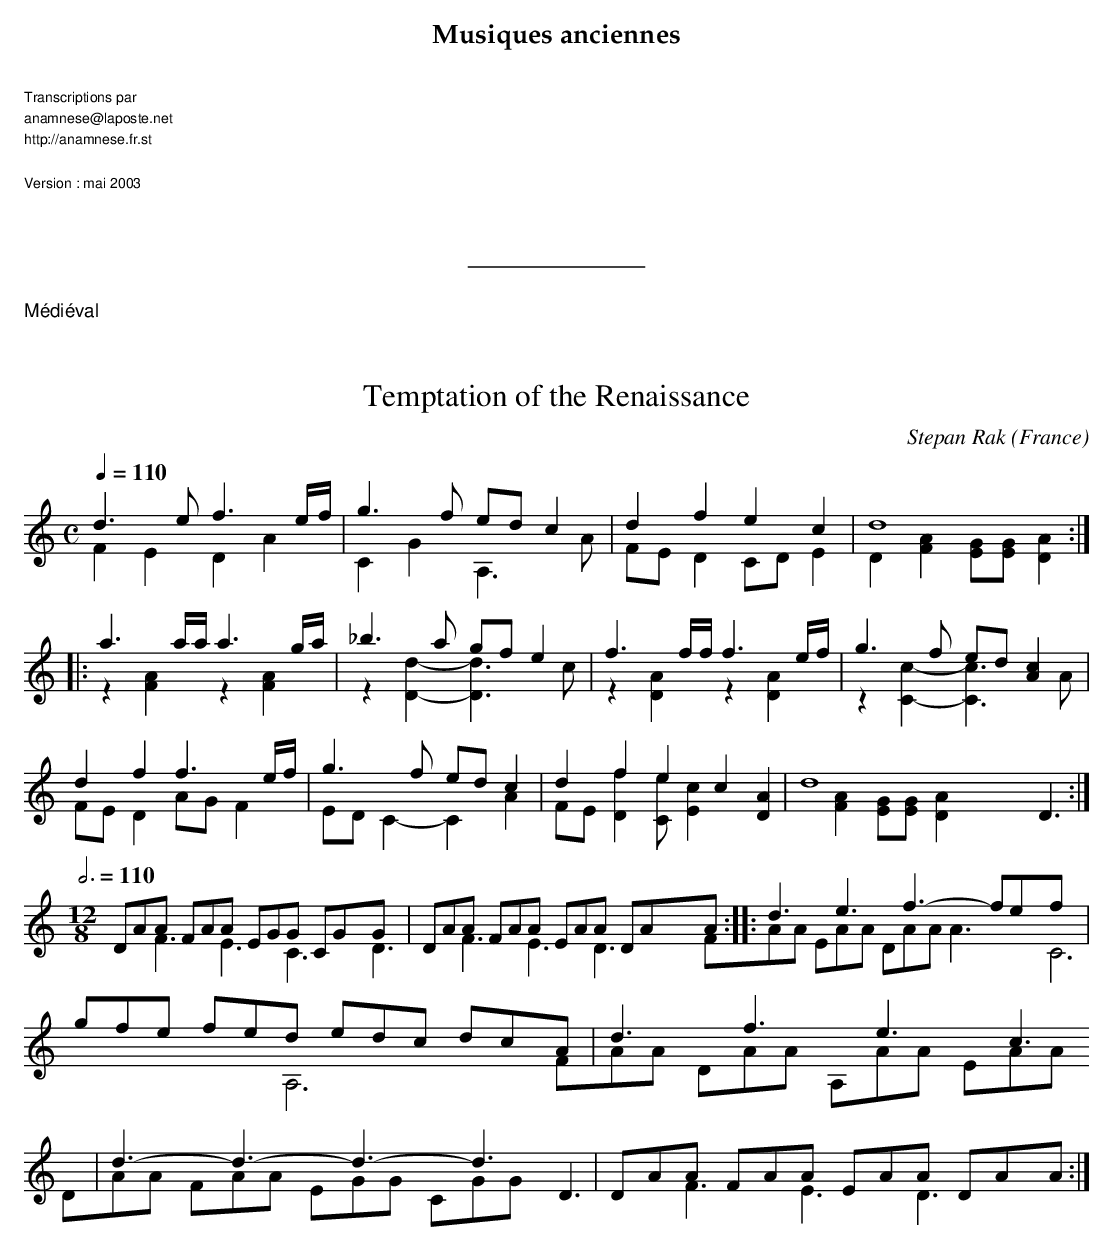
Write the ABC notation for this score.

X:1
T:Temptation of the Renaissance
C:Stepan Rak
O:France
M:C
L:1/8
Q:1/4=110
K:C
%%staves (1 2)
V:1
d3 e f3 e/f/ | g3 f ed c2 | d2 f2 e2 c2 | d8 :|
|: a3 a/a/ a3 g/a/ | _b3 a gf e2 | f3 f/f/ f3 e/f/ | g3 f ed [A2c2] |
d2f2 f3 e/f/ | g3 f ed c2 | d2 f2 e2 c2 | d8 :|
Q:3/4=110
[M:12/8] DAA FAA EGG CGG | DAA FAA EAA DAA :||: d3 e3 f3-fef |
gfe fed edc dcA | d3 f3 e3 c3 | d3-d3-d3-d3 | DAA FAA EAA DAA :|
V:2
F2 E2 D2 A2 | C2 G2 A,3 A | FE D2 CD E2 | D2 [F2A2] [EG][EG] [D2A2] :|
|: z2 [F2A2] z2  [F2A2] | z2 [D2d2]-[D3d3] c | z2 [D2A2] z2 [D2A2] | z2 [C2c2]-[C3-c3] A |
FE D2 AG F2 |ED C2-C2 A2 | FE [D2f2] [Ce][E2c2] | [D2-A2] [F2A2] [EG][EG] [D2A2] :|
[M:12/8] D3 F3 E3 C3 | D3 F3 E3 D3 :||: FAA EAA DAA A3 |
C6 A,6 | FAA DAA A,AA EAA | DAA FAA EGG CGG | D3 F3 E3 D3 :|
